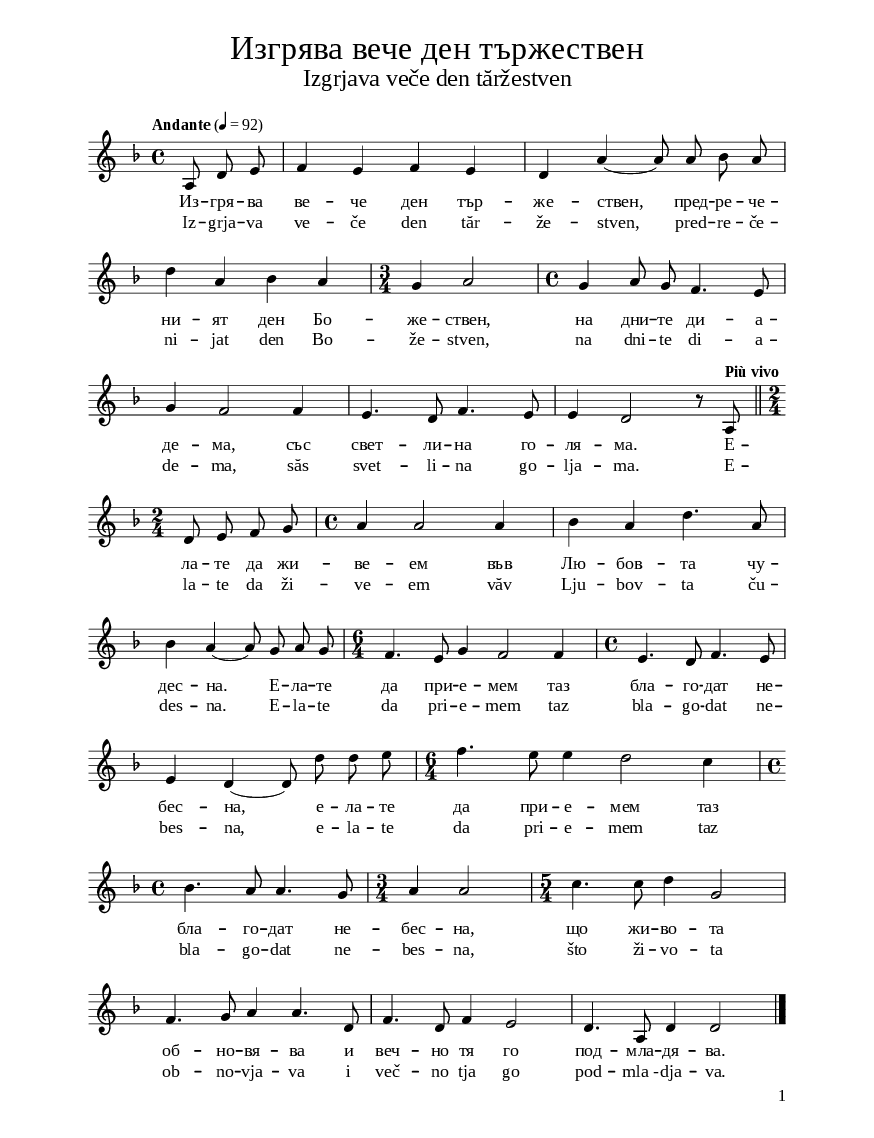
\version "2.24.1"

% include paper part and global functions
\include "include/globals.ily"

\bookpart {
  \label #'ref022
  \tocItem \markup "Изгрява вече ден тържествен – Izgrjava veče den tăržestven"
  \include "include/bookpart-paper.ily"
  \score {
    \include "include/score-layout.ily"

    \new Voice \absolute {
      \clef treble
      \key d \minor
      \time 4/4
      \tempoFunc "Andante" 4 "92"
      \autoBeamOff

      \partial 4.

      a8 d'8 e'8 |f'4 e'4 f'4 e'4 |d'4 a'4 ~ a'8 a'8 bes'8 a'8 \break |
      d''4 a'4 bes'4 a'4 |\time 3/4  g'4 a'2 | \time 4/4  g'4 a'8 g'8 f'4. e'8 \break
      g'4 f'2 f'4 |  e'4. d'8 f'4. e'8 | e'4 d'2 r8 \tempo "Più vivo" a8 | \bar "||" \time 2/4 \break
      d'8 e'8 f'8 g'8 | \time 4/4  a'4 a'2 a'4 | bes'4 a'4 d''4. a'8 \break |
      bes'4 a'4 ~ a'8 g'8 a'8 g'8 |  \time 6/4  f'4. e'8 g'4 f'2 f'4 | \time 4/4  e'4. d'8 f'4. e'8 \break |
      e'4 d'4 ~ d'8 d''8 d''8 e''8 | \time 6/4  f''4. e''8 e''4 d''2 c''4 \break
      \time 4/4  bes'4. a'8 a'4. g'8 |  \time 3/4  a'4 a'2 | \time 5/4  c''4. c''8 d''4 g'2 \break |
      f'4. g'8 a'4 a'4. d'8 | f'4. d'8 f'4 e'2 | d'4. a8 d'4 d'2 \bar "|." \pageBreak
    }
    \addlyrics {
      Из -- гря -- ва ве -- че ден тър -- же -- ствен, пред -- ре -- че
      -- ни -- ят ден Бо -- же -- ствен, на дни --
      те ди -- а -- де -- ма, със свет -- ли -- на го
      -- ля -- ма. Е -- ла -- те да жи -- ве -- ем във
      Лю -- бов -- та чу -- дес -- на. Е -- ла -- те
      да при -- е -- мем таз бла -- го -- дат не --
      бес -- на, е -- ла -- те да при -- е -- мем таз
      бла -- го -- дат не -- бес -- на, що жи -- во --
      та об -- но -- вя -- ва и веч -- но тя го под
      -- мла -- дя -- ва.
    }
\addlyrics {
      Iz -- grja -- va ve -- če den tăr -- že -- stven, pred -- re -- če
      -- ni -- jat den Bo -- že -- stven, na dni --
      te di -- a -- de -- ma, săs svet -- li -- na go
      -- lja -- ma. E -- la -- te da ži -- ve -- em văv
      Lju -- bov -- ta ču -- des -- na. E -- la -- te
      da pri -- e -- mem taz bla -- go -- dat ne --
      bes -- na, e -- la -- te da pri -- e -- mem taz
      bla -- go -- dat ne -- bes -- na, što ži -- vo --
      ta ob -- no -- vja -- va i več -- no tja go pod
      -- "mla -" -- dja -- va.
    }
    \header {
      title = \titleFunc "Изгрява вече ден тържествен" "Izgrjava veče den tăržestven"
    }

    \midi{}

  } % score

  \pageBreak

  \markup \fontsize #bgCoupletFontSize {
    \hspace #3
    \override #`(baseline-skip . ,bgCoupletBaselineSkip)
    \column {

      \line { 2. И носи Радост за душата, }
      \line {   "   " и прогласява Свободата}
      \line {   "   " и Мир с Любов пресвята}
      \line {   "   " за всички на земята. }


      \line { " " }
      \line { "   " \italic {Припев: } }

      \line { " " }
      \line {  3.  О, ден прекрасен, вечно благо, }
      \line {   "   " кому за тебе не е драго? }
      \line {   "   " За всичките години}
      \line {   "   " по-скоро обнови ни! }

      \line { " " }
      \line { "   " \italic {Припев: } }
    }

    \hspace #1
    \override #`(baseline-skip . ,bgCoupletBaselineSkip)
    \column {

      \line { 2. I nosi Radost za dušata, }
      \line {   "   " i proglasjava Svobodata}
      \line {   "   " i Mir s Ljubov presvjata}
      \line {   "   " za vsički na zemjata. }


      \line { " " }
      \line { "   " \italic {Pripev: } }

      \line { " " }
      \line {  3.  O, den prekrasen, večno blago, }
      \line {   "   " komu za tebe ne e drago? }
      \line {   "   " Za vsičkite godini}
      \line {   "   " po-skoro obnovi ni! }

      \line { " " }
      \line { "   " \italic {Pripev: } }
    }    %column

  } % markup


  \markup \empty-two


  % include foreign translation(s) of the song
  \version "2.24.0"

\markup \fill-line { \fontsize #deTitleFontSize "Der feierliche Tag bricht schon an" }
\markup \null


\markup \fontsize #deCoupletFontSize {
  \hspace #1
  \override #`(baseline-skip . ,deCoupletBaselineSkip)


  \column {
    \line { 1. Der feierliche Tag bricht schon an, }
    \line {   "   " der vorhergesagte göttliche Tag, }
    \line {   "   " ein Diadem der Tage,}
    \line {   "   " mit seinem großen Licht. }
    \line {   "   " die Morgenröte des neuen Lebens. }

    \line { " " }
    \line { "   " \italic { Refrain :}  }
    \line {"   " Kommt, auf dass wir }
    \line {   "   "in der wunderbaren Liebe leben. }
    \line {   "   " Kommt, auf dass wir  }
    \line {   "   " diesen himmlischen Segen empfangen, }
    \line {   "   " welcher das Leben erneuert }
    \line {   "   " und es ewig verjüngt. }
  }



  \hspace #-1
  \override #`(baseline-skip . ,bgCoupletBaselineSkip)
  \column {

    \line {2. Und er bringt Freude für die Seele }
    \line {   "   "und verkündet die Freiheit }
    \line {   "   " Und den Frieden mit allheiliger Liebe }
    \line {   "   " für alle auf der Erde. }

    \line { " " }
    \line { "   " \italic { Refrain } ... }

    \line { " " }
    \line { 3. O, wunderschöner Tag, ewiges Wohl, }
    \line {   "   " wem ist das nicht wertvoll? }
    \line {   "   " Erneuere uns bald }
    \line {   "   " für all die Jahre.}


  }




}










} % bookpart
